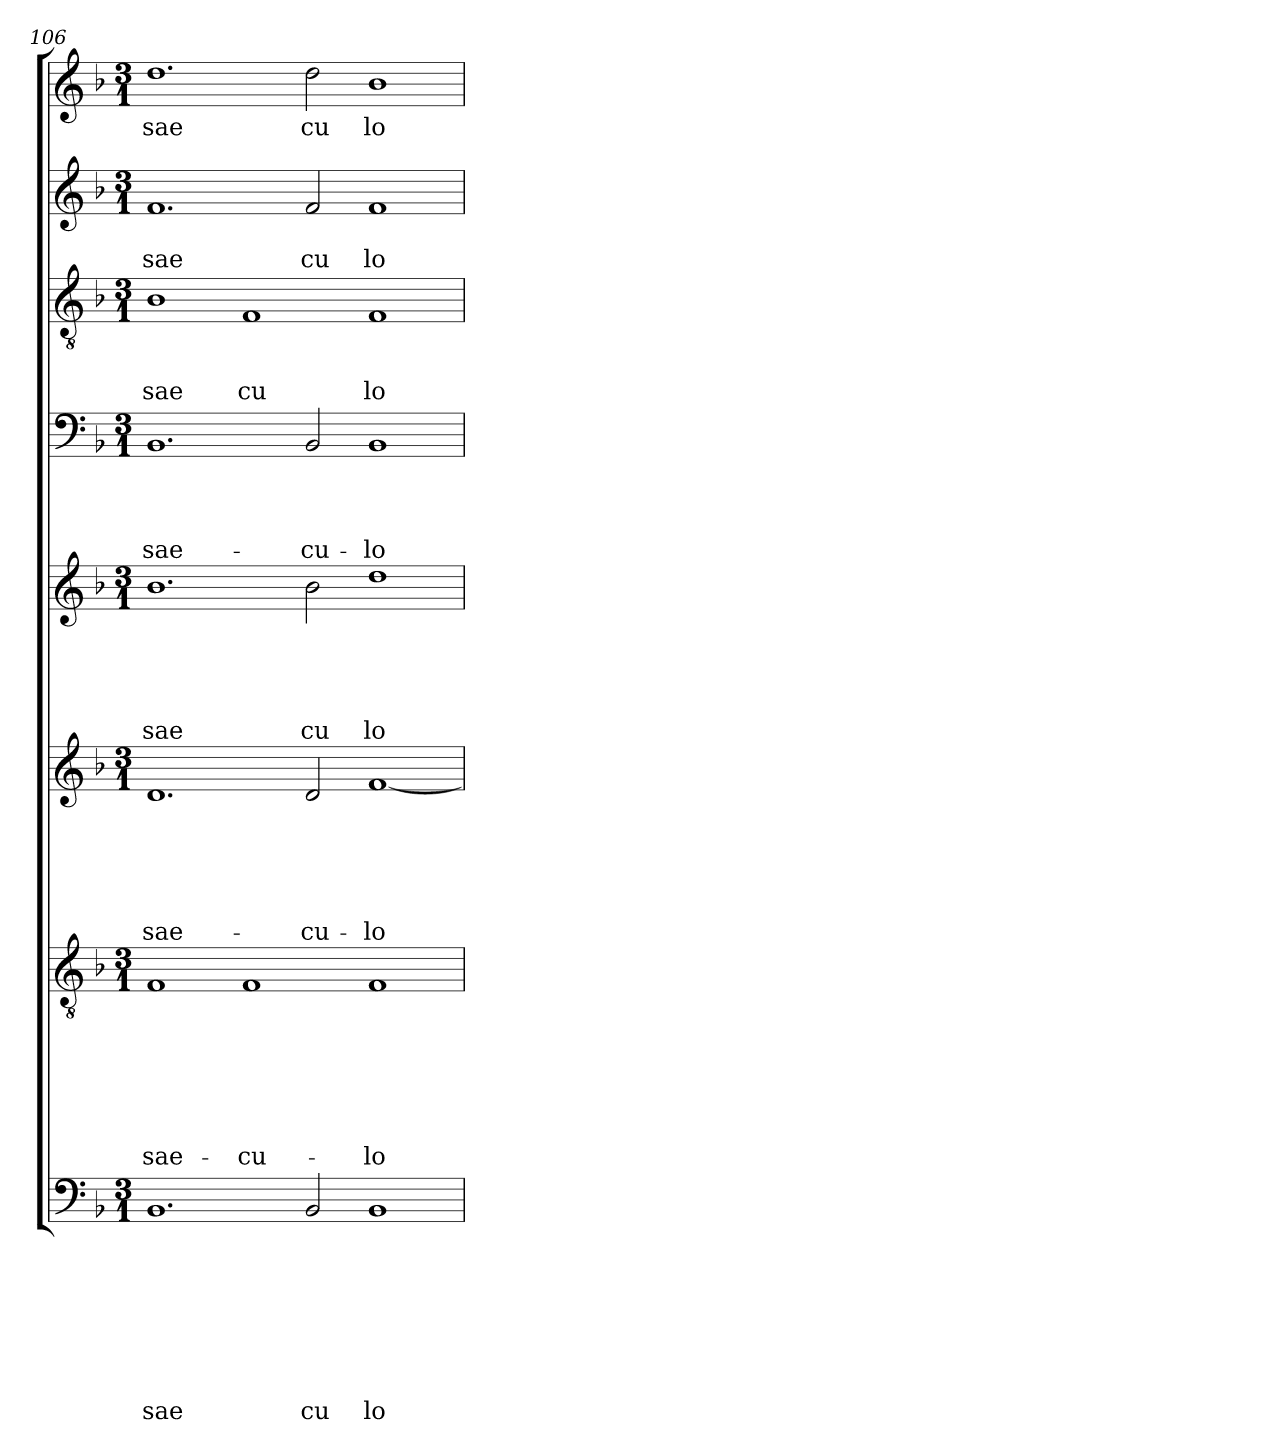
**kern	**text	**text	**text	**text	**text	**text	**text	**text	**kern	**text	**text	**text	**text	**text	**text	**text	**kern	**text	**text	**text	**text	**text	**text	**kern	**text	**text	**text	**text	**text	**kern	**text	**text	**text	**text	**kern	**text	**text	**text	**kern	**text	**text	**kern	**text
*part8	*part8	*part8	*part8	*part8	*part8	*part8	*part8	*part8	*part7	*part7	*part7	*part7	*part7	*part7	*part7	*part7	*part6	*part6	*part6	*part6	*part6	*part6	*part6	*part5	*part5	*part5	*part5	*part5	*part5	*part4	*part4	*part4	*part4	*part4	*part3	*part3	*part3	*part3	*part2	*part2	*part2	*part1	*part1
*staff8	*staff8	*staff8	*staff8	*staff8	*staff8	*staff8	*staff8	*staff8	*staff7	*staff7	*staff7	*staff7	*staff7	*staff7	*staff7	*staff7	*staff6	*staff6	*staff6	*staff6	*staff6	*staff6	*staff6	*staff5	*staff5	*staff5	*staff5	*staff5	*staff5	*staff4	*staff4	*staff4	*staff4	*staff4	*staff3	*staff3	*staff3	*staff3	*staff2	*staff2	*staff2	*staff1	*staff1
*clefF4	*	*	*	*	*	*	*	*	*clefGv2	*	*	*	*	*	*	*	*clefG2	*	*	*	*	*	*	*clefG2	*	*	*	*	*	*clefF4	*	*	*	*	*clefGv2	*	*	*	*clefG2	*	*	*clefG2	*
*k[b-]	*	*	*	*	*	*	*	*	*k[b-]	*	*	*	*	*	*	*	*k[b-]	*	*	*	*	*	*	*k[b-]	*	*	*	*	*	*k[b-]	*	*	*	*	*k[b-]	*	*	*	*k[b-]	*	*	*k[b-]	*
*F:	*	*	*	*	*	*	*	*	*F:	*	*	*	*	*	*	*	*F:	*	*	*	*	*	*	*F:	*	*	*	*	*	*F:	*	*	*	*	*F:	*	*	*	*F:	*	*	*F:	*
*M3/1	*	*	*	*	*	*	*	*	*M3/1	*	*	*	*	*	*	*	*M3/1	*	*	*	*	*	*	*M3/1	*	*	*	*	*	*M3/1	*	*	*	*	*M3/1	*	*	*	*M3/1	*	*	*M3/1	*
=106	=106	=106	=106	=106	=106	=106	=106	=106	=106	=106	=106	=106	=106	=106	=106	=106	=106	=106	=106	=106	=106	=106	=106	=106	=106	=106	=106	=106	=106	=106	=106	=106	=106	=106	=106	=106	=106	=106	=106	=106	=106	=106	=106
!	!	!	!	!	!	!	!	!LO:LY:b	!	!	!	!	!	!	!	!LO:LY:b	!	!	!	!	!	!	!LO:LY:b	!	!	!	!	!	!LO:LY:b	!	!	!	!	!LO:LY:b	!	!	!	!LO:LY:b	!	!	!LO:LY:b	!	!LO:LY:b
1.BB-	.	.	.	.	.	.	.	sae	1F	.	.	.	.	.	.	sae-	1.d	.	.	.	.	.	sae-	1.b-	.	.	.	.	sae	1.BB-	.	.	.	sae-	1B-	.	.	sae	1.f	.	sae	1.dd	sae
!	!	!	!	!	!	!	!	!	!	!	!	!	!	!	!	!LO:LY:b	!	!	!	!	!	!	!	!	!	!	!	!	!	!	!	!	!	!	!	!	!	!LO:LY:b	!	!	!	!	!
.	.	.	.	.	.	.	.	.	1F	.	.	.	.	.	.	-cu-	.	.	.	.	.	.	.	.	.	.	.	.	.	.	.	.	.	.	1F	.	.	cu	.	.	.	.	.
!	!	!	!	!	!	!	!	!LO:LY:b	!	!	!	!	!	!	!	!	!	!	!	!	!	!	!LO:LY:b	!	!	!	!	!	!LO:LY:b	!	!	!	!	!LO:LY:b	!	!	!	!	!	!	!LO:LY:b	!	!LO:LY:b
2BB-/	.	.	.	.	.	.	.	cu	.	.	.	.	.	.	.	.	2d/	.	.	.	.	.	-cu-	2b-\	.	.	.	.	cu	2BB-/	.	.	.	-cu-	.	.	.	.	2f/	.	cu	2dd\	cu
!	!	!	!	!	!	!	!	!LO:LY:b	!	!	!	!	!	!	!	!LO:LY:b	!	!	!	!	!	!	!LO:LY:b	!	!	!	!	!	!LO:LY:b	!	!	!	!	!LO:LY:b	!	!	!	!LO:LY:b	!	!	!LO:LY:b	!	!LO:LY:b
1BB-	.	.	.	.	.	.	.	lo	1F	.	.	.	.	.	.	-lo-	[<1f	.	.	.	.	.	-lo-	1dd	.	.	.	.	lo	1BB-	.	.	.	-lo-	1F	.	.	lo	1f	.	lo	1b-	lo
=	=	=	=	=	=	=	=	=	=	=	=	=	=	=	=	=	=	=	=	=	=	=	=	=	=	=	=	=	=	=	=	=	=	=	=	=	=	=	=	=	=	=	=
*-	*-	*-	*-	*-	*-	*-	*-	*-	*-	*-	*-	*-	*-	*-	*-	*-	*-	*-	*-	*-	*-	*-	*-	*-	*-	*-	*-	*-	*-	*-	*-	*-	*-	*-	*-	*-	*-	*-	*-	*-	*-	*-	*-
